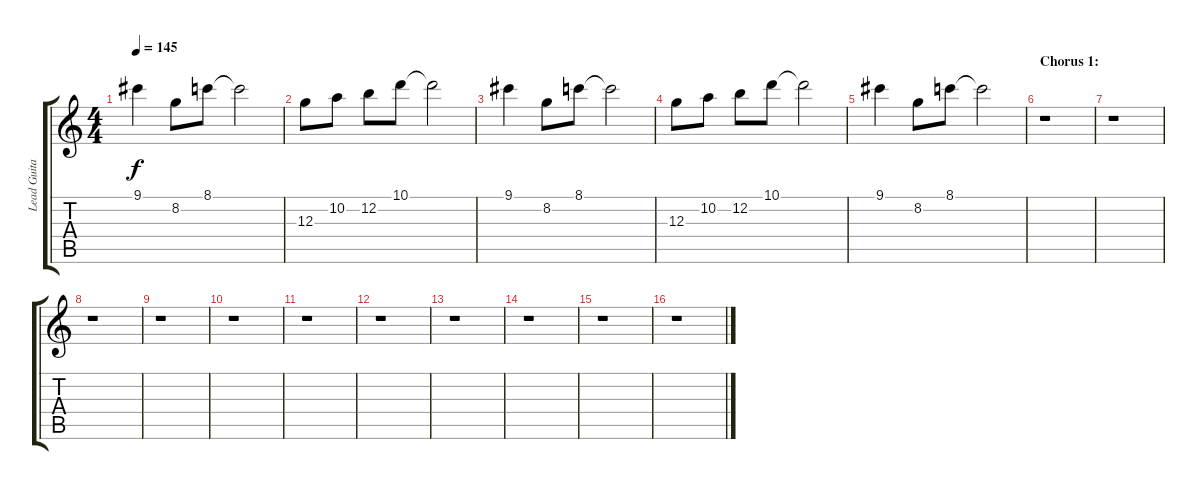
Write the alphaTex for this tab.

\track ("Lead Guitar" "Lead Guita") {instrument distortionguitar}
\staff {score tabs}
\tuning (E4 B3 G3 D3 A2 E2) {hide}
\ts (4 4)
\tempo 145
\clef g2
\ks c
9.1.4{dy f} 8.2.8 8.1.8 8.1{t}.2 |
12.3.8 10.2.8 12.2.8 10.1.8 10.1{t}.2 |
9.1.4 8.2.8 8.1.8 8.1{t}.2 |
12.3.8 10.2.8 12.2.8 10.1.8 10.1{t}.2 |
9.1.4 8.2.8 8.1.8 8.1{t}.2 |
\section ("" "Chorus 1:")
r.1 |
r.1 |
r.1 |
r.1 |
r.1 |
r.1 |
r.1 |
r.1 |
r.1 |
r.1 |
r.1
